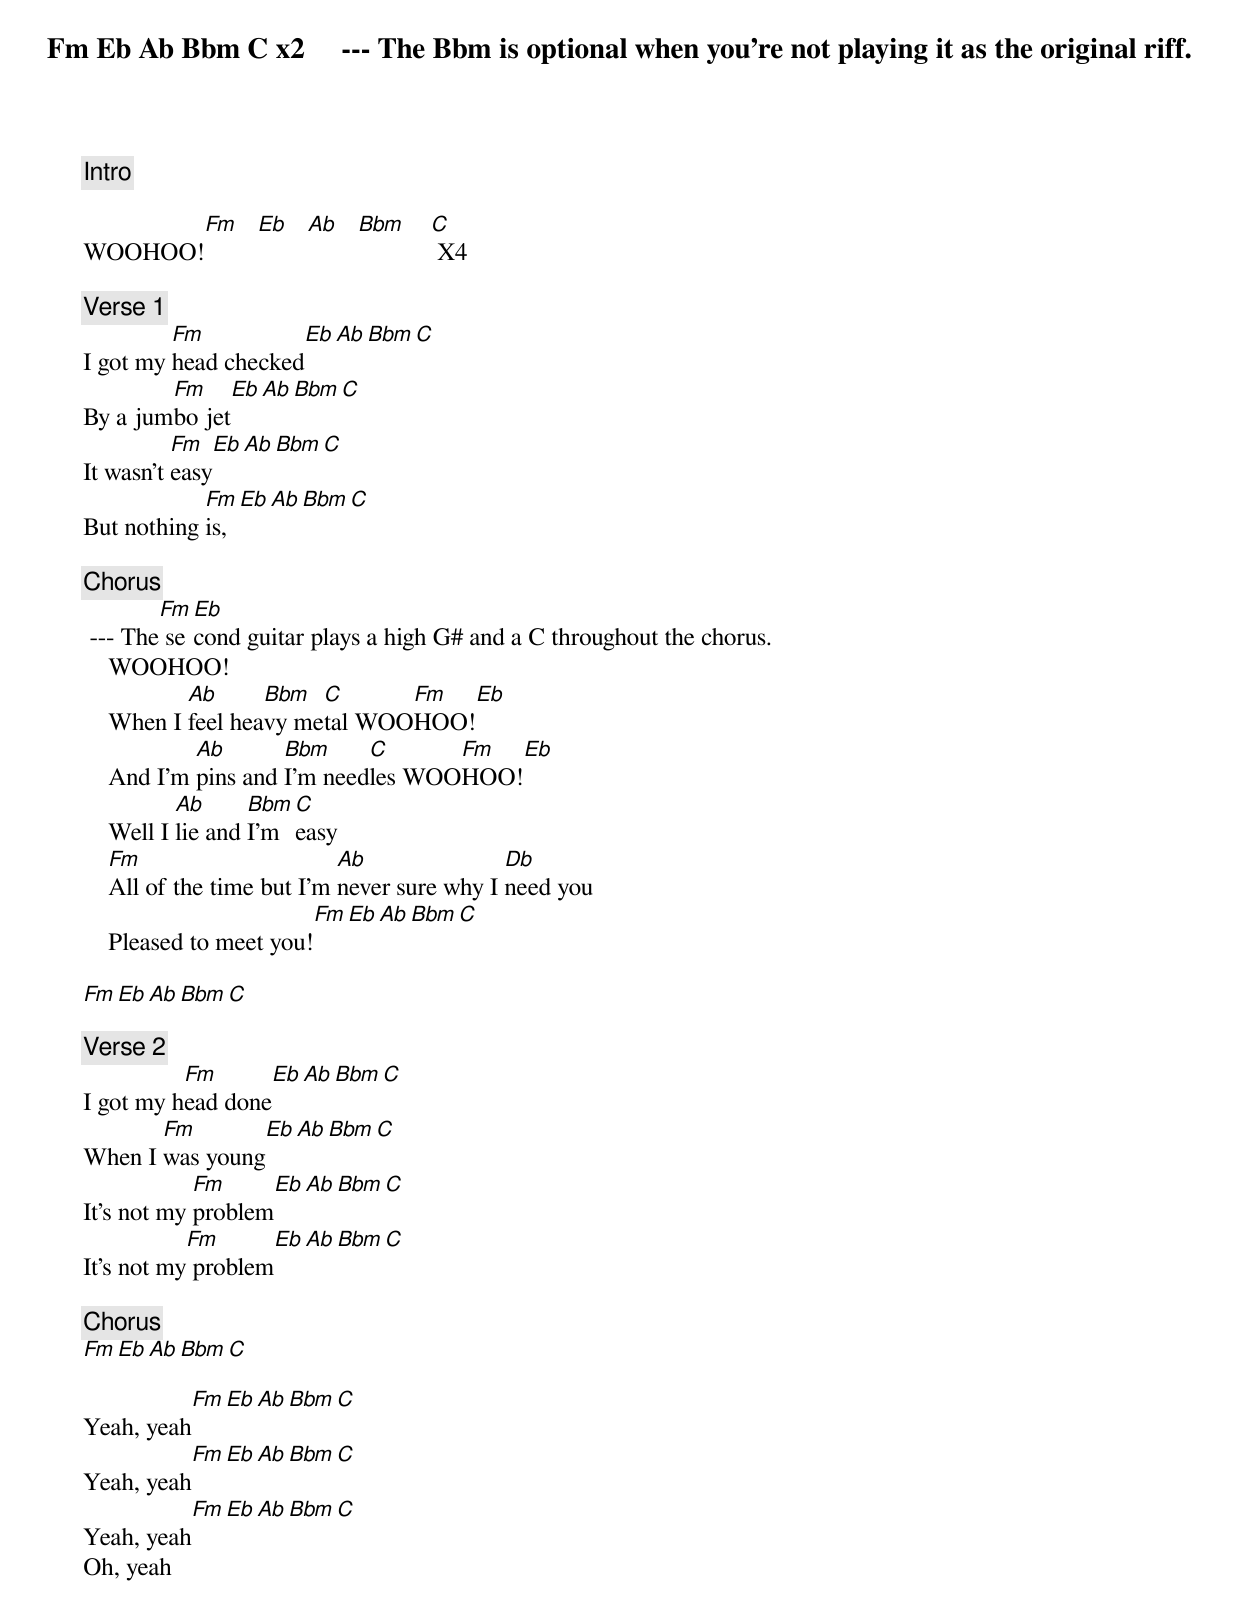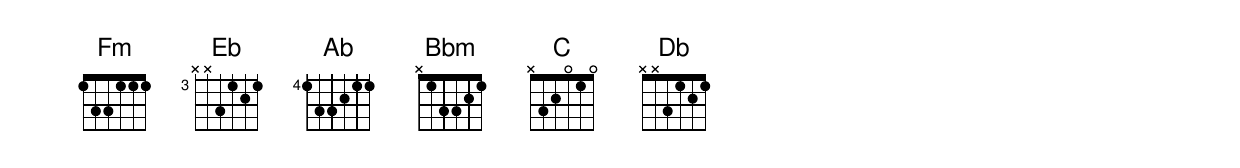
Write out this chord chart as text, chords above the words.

[Intro]
Fm Eb Ab Bbm C x2     --- The Bbm is optional when you're not playing it as the original riff.

       Fm Eb Ab Bbm C
WOOHOO!              X4

[Verse 1]
         Fm          Eb Ab Bbm C
I got my head checked
        Fm    Eb Ab Bbm C
By a jumbo jet
          Fm   Eb Ab Bbm C
It wasn't easy
            Fm  Eb Ab Bbm C
But nothing is,

[Chorus]
        Fm Eb
 --- The second guitar plays a high G# and a C throughout the chorus.
    WOOHOO!
           Ab      Bbm  C      Fm  Eb
    When I feel heavy metal WOOHOO!
            Ab       Bbm     C      Fm  Eb
    And I'm pins and I'm needles WOOHOO!
           Ab      Bbm C
    Well I lie and I'm easy
    Fm                      Ab               Db
    All of the time but I'm never sure why I need you
                        Fm Eb Ab Bbm C
    Pleased to meet you!

Fm Eb Ab Bbm C

[Verse 2]
          Fm         Eb Ab Bbm C
I got my head done
       Fm        Eb Ab Bbm C
When I was young
            Fm      Eb Ab Bbm C
It's not my problem
           Fm       Eb Ab Bbm C
It's not my problem

[Chorus]
Fm Eb Ab Bbm C

          Fm Eb Ab Bbm C
Yeah, yeah
          Fm Eb Ab Bbm C
Yeah, yeah
          Fm Eb Ab Bbm C
Yeah, yeah
Oh, yeah
